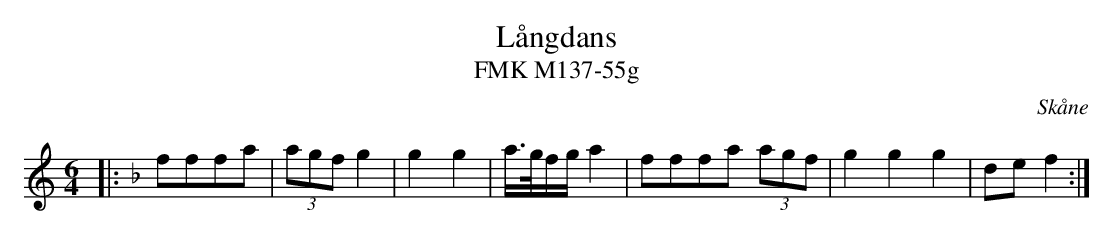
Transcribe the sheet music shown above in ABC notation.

X:1
T:Långdans
T:FMK M137-55g
O:Skåne
M:6/4
L:1/16
K:C
|:[K:F] f2f2f2a2 |(3a2g2f2 g4 | g4 g4 |  a>gfg a4 | f2f2f2a2 (3a2g2f2 | g4 g4 g4 | d2e2 f4  :|
